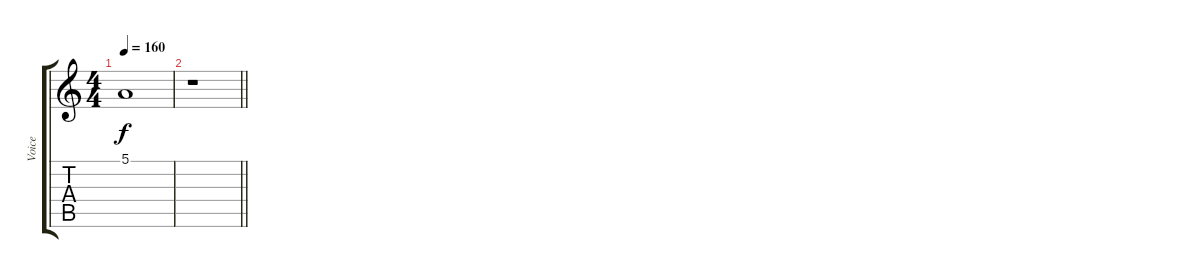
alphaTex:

\track ("Voice" "Voice") {instrument sopranosax}
\staff {score tabs}
\tuning (E4 B3 G3 D3 A2 E2) {hide}
\ts (4 4)
\tempo 160
\clef g2
\ks c
5.1{t}.1{dy f} |
\barLineRight lightlight
r.1
